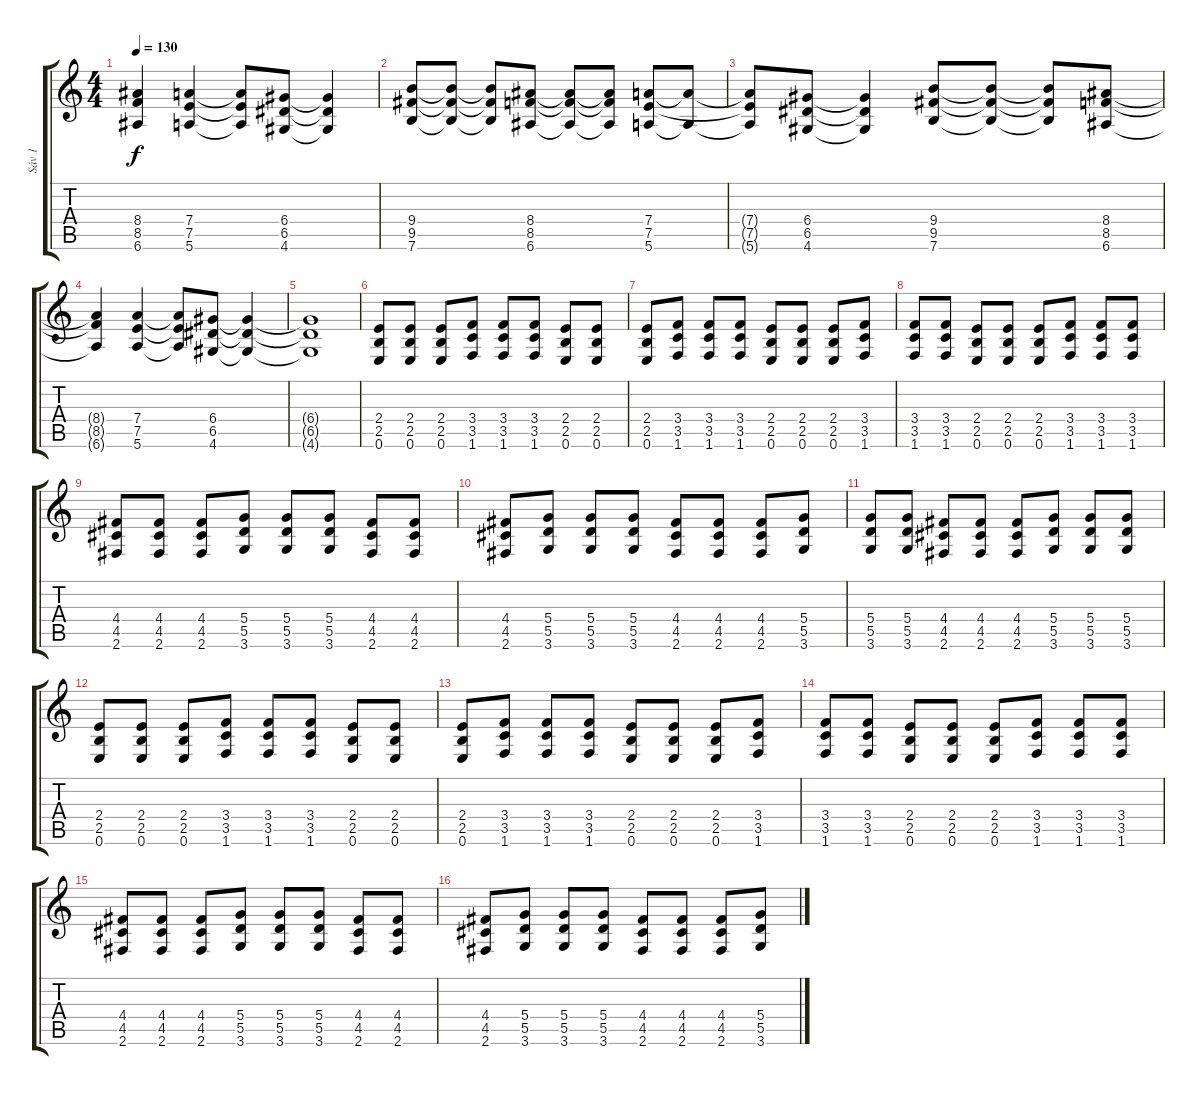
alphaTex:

\track ("Sáv 1" "Sáv 1") {instrument distortionguitar}
\staff {score tabs}
\tuning (E4 B3 G3 D3 A2 E2) {hide}
\ts (4 4)
\tempo 130
\clef g2
\ks c
(8.4{t} 8.5{t} 6.6{t}).4{dy f} (7.4 7.5 5.6).4 (7.4{t} 7.5{t} 5.6{t}).8 (6.4 6.5 4.6).8 (6.4{t} 6.5{t} 4.6{t}).4 |
(9.4 9.5 7.6).8 (9.4{t} 9.5{t} 7.6{t}).8 (9.4{t} 9.5{t} 7.6{t}).8 (8.4 8.5 6.6).8 (8.4{t} 8.5{t} 6.6{t}).8 (8.4{t} 8.5{t} 6.6{t}).8 (7.4 7.5 5.6).8 (7.4{t} 5.6{t}).8 |
(7.4{t} 7.5{t} 5.6{t}).8 (6.4 6.5 4.6).8 (6.4{t} 6.5{t} 4.6{t}).4 (9.4 9.5 7.6).8 (9.4{t} 9.5{t} 7.6{t}).8 (9.4{t} 9.5{t} 7.6{t}).8 (8.4 8.5 6.6).8 |
(8.4{t} 8.5{t} 6.6{t}).4 (7.4 7.5 5.6).4 (7.4{t} 7.5{t} 5.6{t}).8 (6.4 6.5 4.6).8 (6.4{t} 6.5{t} 4.6{t}).4 |
(6.4{t} 6.5{t} 4.6{t}).1 |
(2.4 2.5 0.6).8 (2.4 2.5 0.6).8 (2.4 2.5 0.6).8 (3.4 3.5 1.6).8 (3.4 3.5 1.6).8 (3.4 3.5 1.6).8 (2.4 2.5 0.6).8 (2.4 2.5 0.6).8 |
(2.4 2.5 0.6).8 (3.4 3.5 1.6).8 (3.4 3.5 1.6).8 (3.4 3.5 1.6).8 (2.4 2.5 0.6).8 (2.4 2.5 0.6).8 (2.4 2.5 0.6).8 (3.4 3.5 1.6).8 |
(3.4 3.5 1.6).8 (3.4 3.5 1.6).8 (2.4 2.5 0.6).8 (2.4 2.5 0.6).8 (2.4 2.5 0.6).8 (3.4 3.5 1.6).8 (3.4 3.5 1.6).8 (3.4 3.5 1.6).8 |
(4.4 4.5 2.6).8 (4.4 4.5 2.6).8 (4.4 4.5 2.6).8 (5.4 5.5 3.6).8 (5.4 5.5 3.6).8 (5.4 5.5 3.6).8 (4.4 4.5 2.6).8 (4.4 4.5 2.6).8 |
(4.4 4.5 2.6).8 (5.4 5.5 3.6).8 (5.4 5.5 3.6).8 (5.4 5.5 3.6).8 (4.4 4.5 2.6).8 (4.4 4.5 2.6).8 (4.4 4.5 2.6).8 (5.4 5.5 3.6).8 |
(5.4 5.5 3.6).8 (5.4 5.5 3.6).8 (4.4 4.5 2.6).8 (4.4 4.5 2.6).8 (4.4 4.5 2.6).8 (5.4 5.5 3.6).8 (5.4 5.5 3.6).8 (5.4 5.5 3.6).8 |
(2.4 2.5 0.6).8 (2.4 2.5 0.6).8 (2.4 2.5 0.6).8 (3.4 3.5 1.6).8 (3.4 3.5 1.6).8 (3.4 3.5 1.6).8 (2.4 2.5 0.6).8 (2.4 2.5 0.6).8 |
(2.4 2.5 0.6).8 (3.4 3.5 1.6).8 (3.4 3.5 1.6).8 (3.4 3.5 1.6).8 (2.4 2.5 0.6).8 (2.4 2.5 0.6).8 (2.4 2.5 0.6).8 (3.4 3.5 1.6).8 |
(3.4 3.5 1.6).8 (3.4 3.5 1.6).8 (2.4 2.5 0.6).8 (2.4 2.5 0.6).8 (2.4 2.5 0.6).8 (3.4 3.5 1.6).8 (3.4 3.5 1.6).8 (3.4 3.5 1.6).8 |
(4.4 4.5 2.6).8 (4.4 4.5 2.6).8 (4.4 4.5 2.6).8 (5.4 5.5 3.6).8 (5.4 5.5 3.6).8 (5.4 5.5 3.6).8 (4.4 4.5 2.6).8 (4.4 4.5 2.6).8 |
(4.4 4.5 2.6).8 (5.4 5.5 3.6).8 (5.4 5.5 3.6).8 (5.4 5.5 3.6).8 (4.4 4.5 2.6).8 (4.4 4.5 2.6).8 (4.4 4.5 2.6).8 (5.4 5.5 3.6).8
